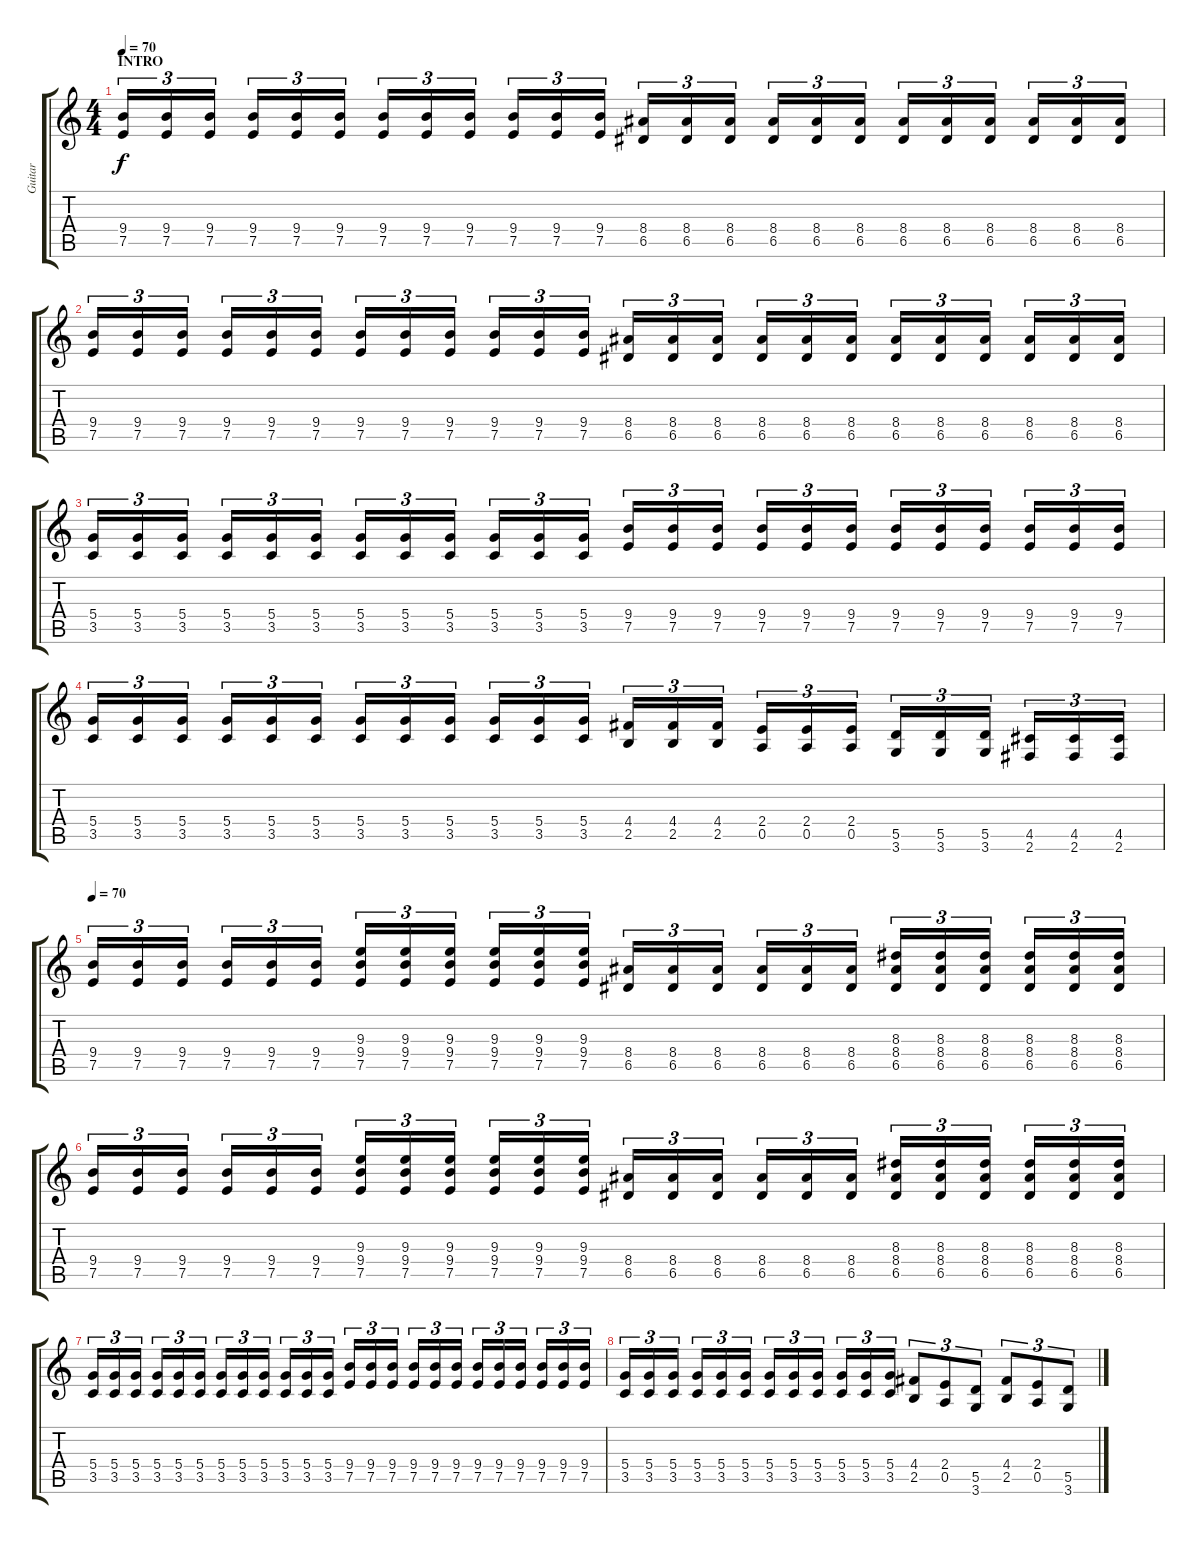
\track ("Guitar" "Guitar") {instrument distortionguitar}
\staff {score tabs}
\tuning (E4 B3 G3 D3 A2 E2) {hide}
\ts (4 4)
\section ("" "INTRO")
\tempo 70
\clef g2
\ks c
(9.4 7.5).16{tu (3 2) dy f instrument distortionguitar} (9.4 7.5).16{tu (3 2)} (9.4 7.5).16{tu (3 2)} (9.4 7.5).16{tu (3 2)} (9.4 7.5).16{tu (3 2)} (9.4 7.5).16{tu (3 2)} (9.4 7.5).16{tu (3 2)} (9.4 7.5).16{tu (3 2)} (9.4 7.5).16{tu (3 2)} (9.4 7.5).16{tu (3 2)} (9.4 7.5).16{tu (3 2)} (9.4 7.5).16{tu (3 2)} (8.4 6.5).16{tu (3 2)} (8.4 6.5).16{tu (3 2)} (8.4 6.5).16{tu (3 2)} (8.4 6.5).16{tu (3 2)} (8.4 6.5).16{tu (3 2)} (8.4 6.5).16{tu (3 2)} (8.4 6.5).16{tu (3 2)} (8.4 6.5).16{tu (3 2)} (8.4 6.5).16{tu (3 2)} (8.4 6.5).16{tu (3 2)} (8.4 6.5).16{tu (3 2)} (8.4 6.5).16{tu (3 2)} |
(9.4 7.5).16{tu (3 2)} (9.4 7.5).16{tu (3 2)} (9.4 7.5).16{tu (3 2)} (9.4 7.5).16{tu (3 2)} (9.4 7.5).16{tu (3 2)} (9.4 7.5).16{tu (3 2)} (9.4 7.5).16{tu (3 2)} (9.4 7.5).16{tu (3 2)} (9.4 7.5).16{tu (3 2)} (9.4 7.5).16{tu (3 2)} (9.4 7.5).16{tu (3 2)} (9.4 7.5).16{tu (3 2)} (8.4 6.5).16{tu (3 2)} (8.4 6.5).16{tu (3 2)} (8.4 6.5).16{tu (3 2)} (8.4 6.5).16{tu (3 2)} (8.4 6.5).16{tu (3 2)} (8.4 6.5).16{tu (3 2)} (8.4 6.5).16{tu (3 2)} (8.4 6.5).16{tu (3 2)} (8.4 6.5).16{tu (3 2)} (8.4 6.5).16{tu (3 2)} (8.4 6.5).16{tu (3 2)} (8.4 6.5).16{tu (3 2)} |
(5.4 3.5).16{tu (3 2)} (5.4 3.5).16{tu (3 2)} (5.4 3.5).16{tu (3 2)} (5.4 3.5).16{tu (3 2)} (5.4 3.5).16{tu (3 2)} (5.4 3.5).16{tu (3 2)} (5.4 3.5).16{tu (3 2)} (5.4 3.5).16{tu (3 2)} (5.4 3.5).16{tu (3 2)} (5.4 3.5).16{tu (3 2)} (5.4 3.5).16{tu (3 2)} (5.4 3.5).16{tu (3 2)} (9.4 7.5).16{tu (3 2)} (9.4 7.5).16{tu (3 2)} (9.4 7.5).16{tu (3 2)} (9.4 7.5).16{tu (3 2)} (9.4 7.5).16{tu (3 2)} (9.4 7.5).16{tu (3 2)} (9.4 7.5).16{tu (3 2)} (9.4 7.5).16{tu (3 2)} (9.4 7.5).16{tu (3 2)} (9.4 7.5).16{tu (3 2)} (9.4 7.5).16{tu (3 2)} (9.4 7.5).16{tu (3 2)} |
(5.4 3.5).16{tu (3 2)} (5.4 3.5).16{tu (3 2)} (5.4 3.5).16{tu (3 2)} (5.4 3.5).16{tu (3 2)} (5.4 3.5).16{tu (3 2)} (5.4 3.5).16{tu (3 2)} (5.4 3.5).16{tu (3 2)} (5.4 3.5).16{tu (3 2)} (5.4 3.5).16{tu (3 2)} (5.4 3.5).16{tu (3 2)} (5.4 3.5).16{tu (3 2)} (5.4 3.5).16{tu (3 2)} (4.4 2.5).16{tu (3 2)} (4.4 2.5).16{tu (3 2)} (4.4 2.5).16{tu (3 2)} (2.4 0.5).16{tu (3 2)} (2.4 0.5).16{tu (3 2)} (2.4 0.5).16{tu (3 2)} (5.5 3.6).16{tu (3 2)} (5.5 3.6).16{tu (3 2)} (5.5 3.6).16{tu (3 2)} (4.5 2.6).16{tu (3 2)} (4.5 2.6).16{tu (3 2)} (4.5 2.6).16{tu (3 2)} |
\tempo 70
(9.4 7.5).16{tu (3 2)} (9.4 7.5).16{tu (3 2)} (9.4 7.5).16{tu (3 2)} (9.4 7.5).16{tu (3 2)} (9.4 7.5).16{tu (3 2)} (9.4 7.5).16{tu (3 2)} (9.3 9.4 7.5).16{tu (3 2)} (9.3 9.4 7.5).16{tu (3 2)} (9.3 9.4 7.5).16{tu (3 2)} (9.3 9.4 7.5).16{tu (3 2)} (9.3 9.4 7.5).16{tu (3 2)} (9.3 9.4 7.5).16{tu (3 2)} (8.4 6.5).16{tu (3 2)} (8.4 6.5).16{tu (3 2)} (8.4 6.5).16{tu (3 2)} (8.4 6.5).16{tu (3 2)} (8.4 6.5).16{tu (3 2)} (8.4 6.5).16{tu (3 2)} (8.3 8.4 6.5).16{tu (3 2)} (8.3 8.4 6.5).16{tu (3 2)} (8.3 8.4 6.5).16{tu (3 2)} (8.3 8.4 6.5).16{tu (3 2)} (8.3 8.4 6.5).16{tu (3 2)} (8.3 8.4 6.5).16{tu (3 2)} |
(9.4 7.5).16{tu (3 2)} (9.4 7.5).16{tu (3 2)} (9.4 7.5).16{tu (3 2)} (9.4 7.5).16{tu (3 2)} (9.4 7.5).16{tu (3 2)} (9.4 7.5).16{tu (3 2)} (9.3 9.4 7.5).16{tu (3 2)} (9.3 9.4 7.5).16{tu (3 2)} (9.3 9.4 7.5).16{tu (3 2)} (9.3 9.4 7.5).16{tu (3 2)} (9.3 9.4 7.5).16{tu (3 2)} (9.3 9.4 7.5).16{tu (3 2)} (8.4 6.5).16{tu (3 2)} (8.4 6.5).16{tu (3 2)} (8.4 6.5).16{tu (3 2)} (8.4 6.5).16{tu (3 2)} (8.4 6.5).16{tu (3 2)} (8.4 6.5).16{tu (3 2)} (8.3 8.4 6.5).16{tu (3 2)} (8.3 8.4 6.5).16{tu (3 2)} (8.3 8.4 6.5).16{tu (3 2)} (8.3 8.4 6.5).16{tu (3 2)} (8.3 8.4 6.5).16{tu (3 2)} (8.3 8.4 6.5).16{tu (3 2)} |
(5.4 3.5).16{tu (3 2)} (5.4 3.5).16{tu (3 2)} (5.4 3.5).16{tu (3 2)} (5.4 3.5).16{tu (3 2)} (5.4 3.5).16{tu (3 2)} (5.4 3.5).16{tu (3 2)} (5.4 3.5).16{tu (3 2)} (5.4 3.5).16{tu (3 2)} (5.4 3.5).16{tu (3 2)} (5.4 3.5).16{tu (3 2)} (5.4 3.5).16{tu (3 2)} (5.4 3.5).16{tu (3 2)} (9.4 7.5).16{tu (3 2)} (9.4 7.5).16{tu (3 2)} (9.4 7.5).16{tu (3 2)} (9.4 7.5).16{tu (3 2)} (9.4 7.5).16{tu (3 2)} (9.4 7.5).16{tu (3 2)} (9.4 7.5).16{tu (3 2)} (9.4 7.5).16{tu (3 2)} (9.4 7.5).16{tu (3 2)} (9.4 7.5).16{tu (3 2)} (9.4 7.5).16{tu (3 2)} (9.4 7.5).16{tu (3 2)} |
(5.4 3.5).16{tu (3 2)} (5.4 3.5).16{tu (3 2)} (5.4 3.5).16{tu (3 2)} (5.4 3.5).16{tu (3 2)} (5.4 3.5).16{tu (3 2)} (5.4 3.5).16{tu (3 2)} (5.4 3.5).16{tu (3 2)} (5.4 3.5).16{tu (3 2)} (5.4 3.5).16{tu (3 2)} (5.4 3.5).16{tu (3 2)} (5.4 3.5).16{tu (3 2)} (5.4 3.5).16{tu (3 2)} (4.4 2.5).8{tu (3 2)} (2.4 0.5).8{tu (3 2)} (5.5 3.6).8{tu (3 2)} (4.4 2.5).8{tu (3 2)} (2.4 0.5).8{tu (3 2)} (5.5 3.6).8{tu (3 2)}
